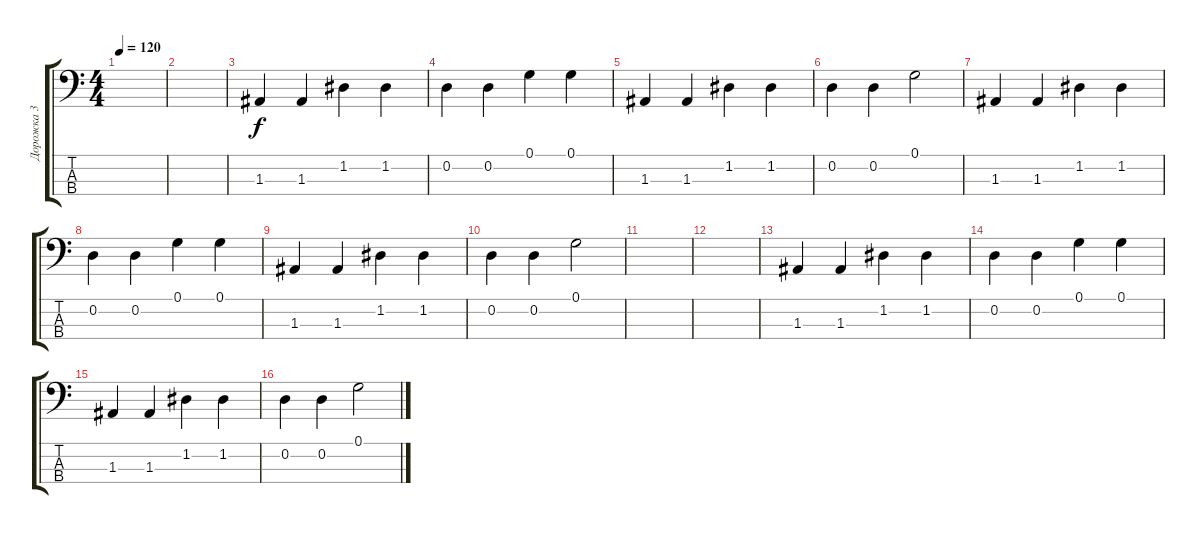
\track ("Дорожка 3" "Дорожка 3") {instrument electricbasspick}
\staff {score tabs}
\tuning (G2 D2 A1 E1) {hide}
\ts (4 4)
\tempo 120
\clef f4
\ks c
|
|
1.3.4 1.3.4 1.2.4 1.2.4 |
0.2.4 0.2.4 0.1.4 0.1.4 |
1.3.4 1.3.4 1.2.4 1.2.4 |
0.2.4 0.2.4 0.1.2 |
1.3.4 1.3.4 1.2.4 1.2.4 |
0.2.4 0.2.4 0.1.4 0.1.4 |
1.3.4 1.3.4 1.2.4 1.2.4 |
0.2.4 0.2.4 0.1.2 |
|
|
1.3.4 1.3.4 1.2.4 1.2.4 |
0.2.4 0.2.4 0.1.4 0.1.4 |
1.3.4 1.3.4 1.2.4 1.2.4 |
0.2.4 0.2.4 0.1.2
